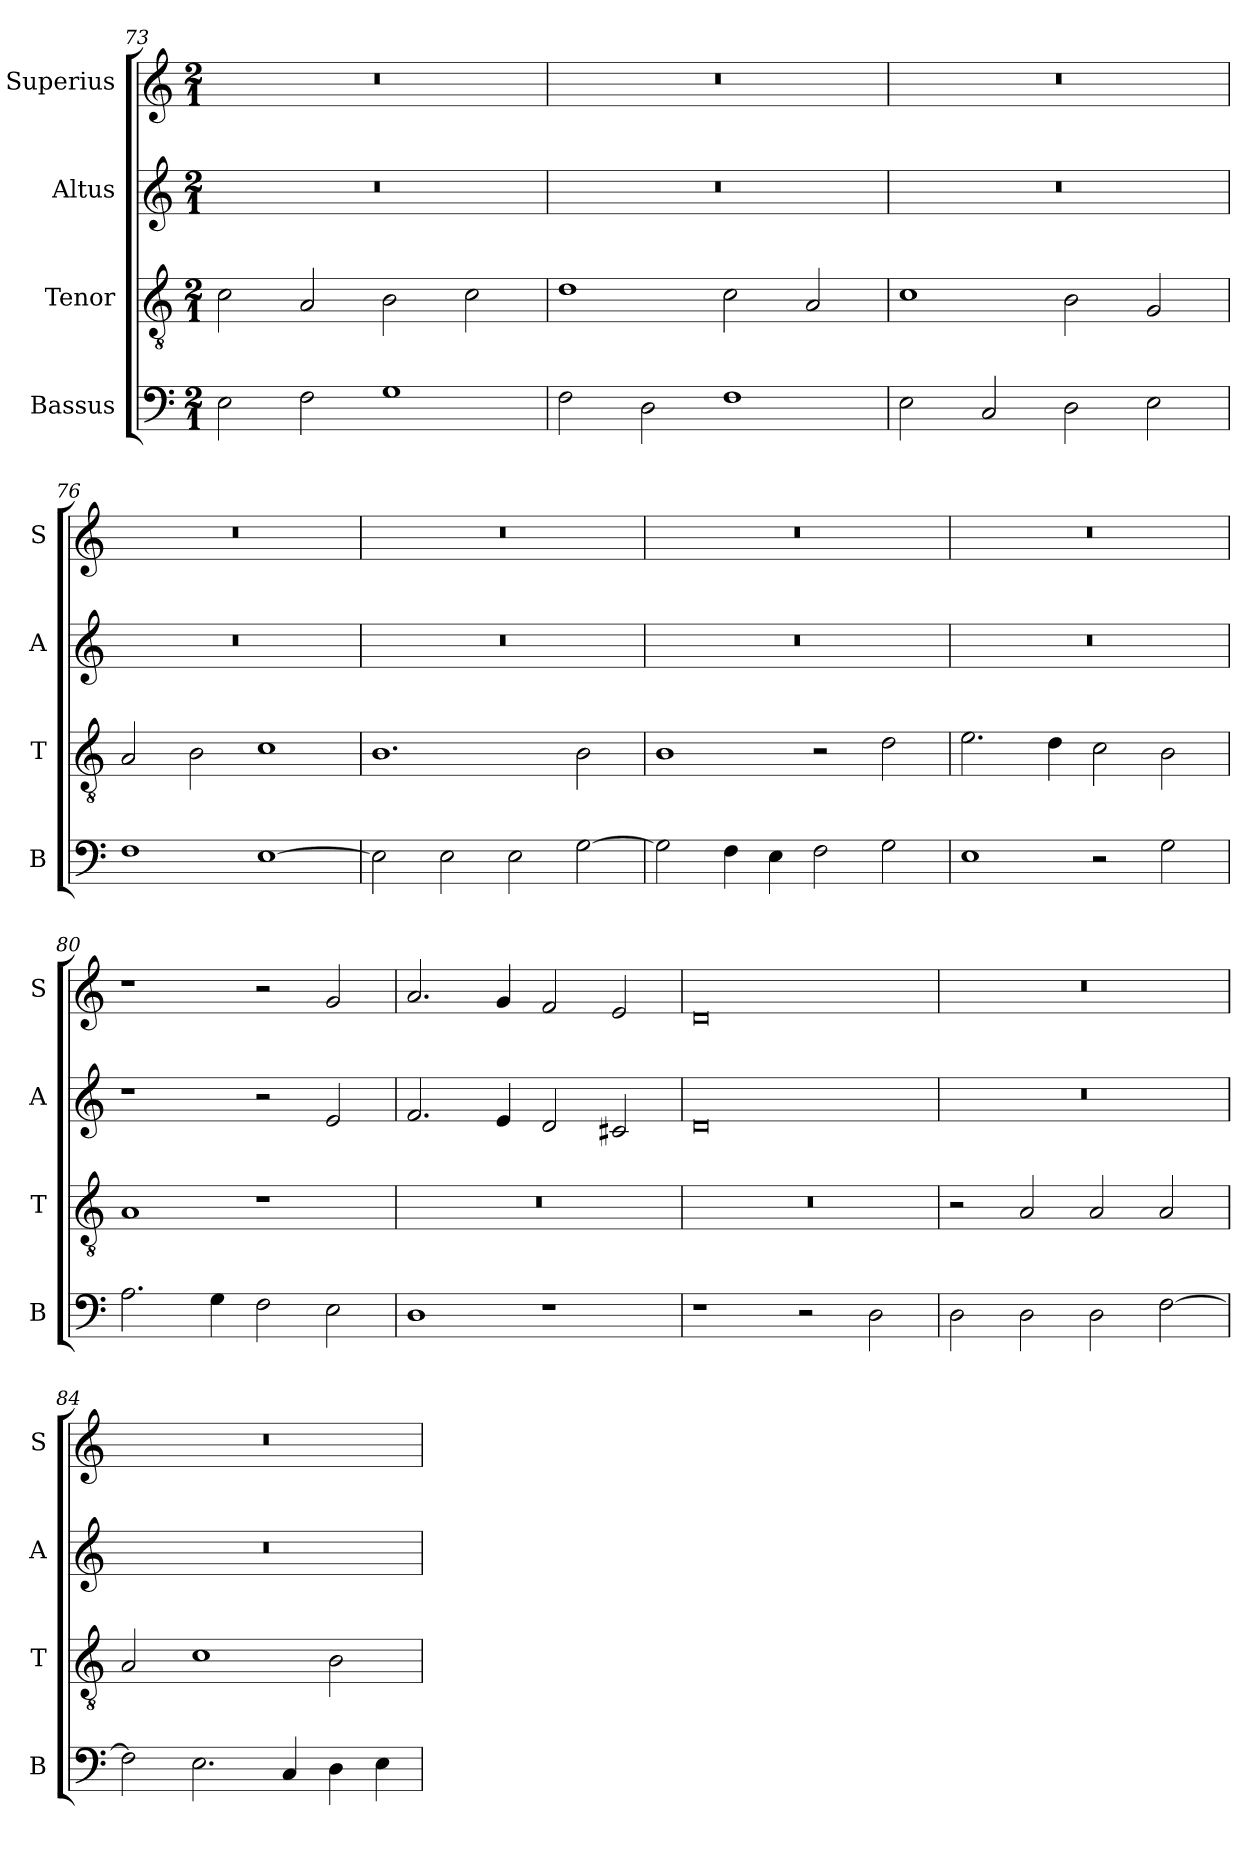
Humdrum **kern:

**kern	**kern	**kern	**kern
*part4	*part3	*part2	*part1
*staff4	*staff3	*staff2	*staff1
*I"Bassus	*I"Tenor	*I"Altus	*I"Superius
*I'B	*I'T	*I'A	*I'S
*clefF4	*clefGv2	*clefG2	*clefG2
*k[]	*k[]	*k[]	*k[]
*M2/1	*M2/1	*M2/1	*M2/1
=73	=73	=73	=73
2E\	2c\	0r	0r
2F\	2A/	.	.
1G	2B\	.	.
.	2c\	.	.
=74	=74	=74	=74
2F\	1d	0r	0r
2D\	.	.	.
1F	2c\	.	.
.	2A/	.	.
=75	=75	=75	=75
2E\	1c	0r	0r
2C/	.	.	.
2D\	2B\	.	.
2E\	2G/	.	.
=76	=76	=76	=76
1F	2A/	0r	0r
.	2B\	.	.
[1E	1c	.	.
=77	=77	=77	=77
2E\]	1.B	0r	0r
2E\	.	.	.
2E\	.	.	.
[2G\	2B\	.	.
=78	=78	=78	=78
2G\]	1B	0r	0r
4F\	.	.	.
4E\	.	.	.
2F\	2r	.	.
2G\	2d\	.	.
=79	=79	=79	=79
1E	2.e\	0r	0r
.	4d\	.	.
2r	2c\	.	.
2G\	2B\	.	.
=80	=80	=80	=80
2.A\	1A	1r	1r
4G\	.	.	.
2F\	1r	2r	2r
2E\	.	2e/	2g/
=81	=81	=81	=81
1D	0r	2.f/	2.a/
.	.	4e/	4g/
1r	.	2d/	2f/
.	.	2c#X/	2e/
=82	=82	=82	=82
1r	0r	0d	0d
2r	.	.	.
2D\	.	.	.
=83	=83	=83	=83
2D\	2r	0r	0r
2D\	2A/	.	.
2D\	2A/	.	.
[2F\	2A/	.	.
=84	=84	=84	=84
2F\]	2A/	0r	0r
2.E\	1c	.	.
4C/	.	.	.
4D\	2B\	.	.
4E\	.	.	.
=	=	=	=
*-	*-	*-	*-
